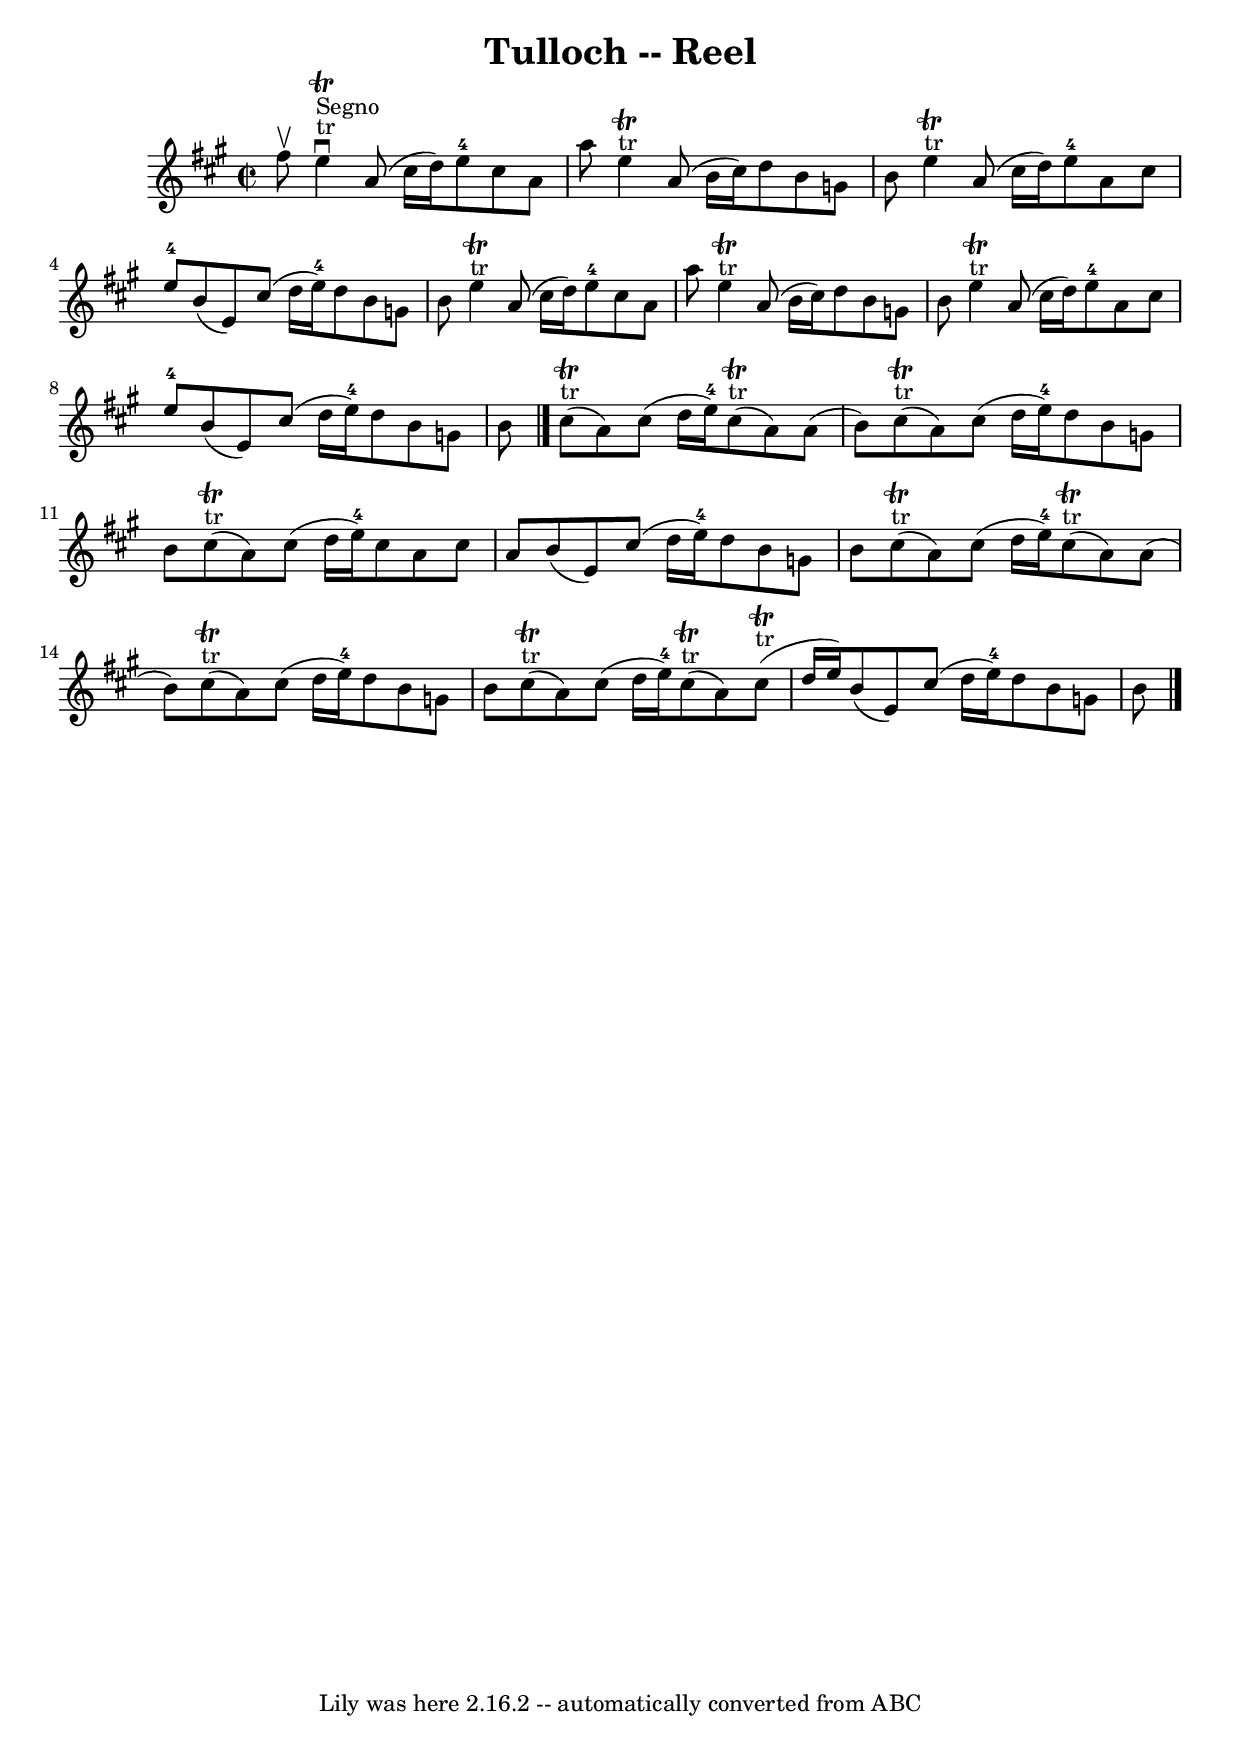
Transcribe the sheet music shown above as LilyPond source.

\version "2.16.2"
\include "Mammoth.ily"
\header {
  %% book = "Ryan's Mammoth Collection"
  crossRefNumber = "1"
  footnotes = "\\\\249\\\\the key is A mixolydian but the book shows 3 sharps and\\\\puts each G as neutral"
  origin = "SCOTCH."
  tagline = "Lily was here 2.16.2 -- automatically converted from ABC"
  title = "Tulloch -- Reel"

}
voicedefault =  {


  \override Staff.TimeSignature #'style = #'C
  \time 2/2 
  \key a \major
  fis''8^\upbow   |
  e''4 ^"tr"^"Segno"^\downbow^\trill a'8 (cis''16 d''16) e''8-4   
  cis''8 a'8 a''8    |
  e''4^"tr"^\trill a'8 (b'16    
  cis''16) d''8 b'8 g'8 b'8    |
  e''4^"tr"^\trill   
  a'8 (cis''16 d''16) e''8-4 a'8 cis''8 e''8-4   
  |
  b'8 (e'8) cis''8 (d''16 e''16-4) d''8 b'8    
  g'8 b'8    |
  e''4^"tr"^\trill a'8 (cis''16 d''16)   
  e''8-4 cis''8 a'8 a''8    |
  e''4^"tr"^\trill a'8 (
  b'16 cis''16) d''8 b'8 g'8 b'8    |
  e''4 ^"tr"^\trill a'8 (cis''16 d''16) e''8-4 a'8 cis''8    
  e''8-4   |
  b'8 (e'8) cis''8 (d''16 e''16-4)   
  d''8 b'8 g'8 b'8    \bar "|." cis''8^"tr"(^\trill a'8)   
  cis''8 (d''16 e''16-4) cis''8^"tr"(^\trill a'8) a'8 (
  b'8)   |
  cis''8^"tr"(^\trill a'8) cis''8 (d''16    
  e''16-4) d''8 b'8 g'8 b'8    |
  cis''8 ^"tr"(^\trill a'8) cis''8 (d''16 e''16-4) cis''8 a'8    
  cis''8 a'8    |
  b'8 (e'8) cis''8 (d''16 e''16-4) 
  d''8 b'8 g'8 b'8    |
  cis''8^"tr"(^\trill a'8)  
  cis''8 (d''16 e''16-4) cis''8^"tr"(^\trill a'8) a'8 (
  b'8)   |
  cis''8^"tr"(^\trill a'8) cis''8 (d''16    
  e''16-4) d''8 b'8 g'8 b'8    |
  cis''8 ^"tr"(^\trill a'8) cis''8 (d''16 e''16-4) cis''8 ^"tr"(^\trill a'8) cis''8^"tr"(^\trill d''16 e''16)   
  |
  b'8 (e'8) cis''8 (d''16 e''16-4) d''8    
  b'8 g'8 b'8      \bar "|."   

}

\score{
  <<

    \context Staff="default"
    {
      \voicedefault 
      
    }

  >>
  \layout {
    
  }
  \midi {
  }

}
